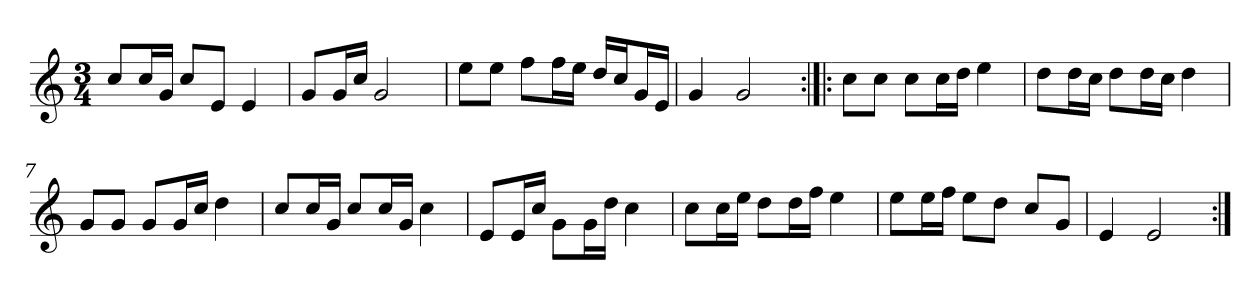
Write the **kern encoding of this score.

**kern
*part1
*staff1
*clefG2
*k[]
*C:
*M3/4
*MM120
=1
8cc/L
16cc/L
16g/JJ
8cc/L
8e/J
4e
=2
8g/L
16g/L
16cc/JJ
2g
=3
8ee\L
8ee\J
8ff\L
16ff\L
16ee\JJ
16dd/LL
16cc/J
16g/L
16e/JJ
=4
4g
2g
=5:|!|:
8cc\L
8cc\J
8cc\L
16cc\L
16dd\JJ
4ee
=6
8dd\L
16dd\L
16cc\JJ
8dd\L
16dd\L
16cc\JJ
4dd
=7
8g/L
8g/J
8g/L
16g/L
16cc/JJ
4dd
=8
8cc/L
16cc/L
16g/JJ
8cc/L
16cc/L
16g/JJ
4cc
=9
8e/L
16e/L
16cc/JJ
8g\L
16g\L
16dd\JJ
4cc
=10
8cc\L
16cc\L
16ee\JJ
8dd\L
16dd\L
16ff\JJ
4ee
=11
8ee\L
16ee\L
16ff\JJ
8ee\L
8dd\J
8cc/L
8g/J
=12
4e
2e
=:|!
*-
